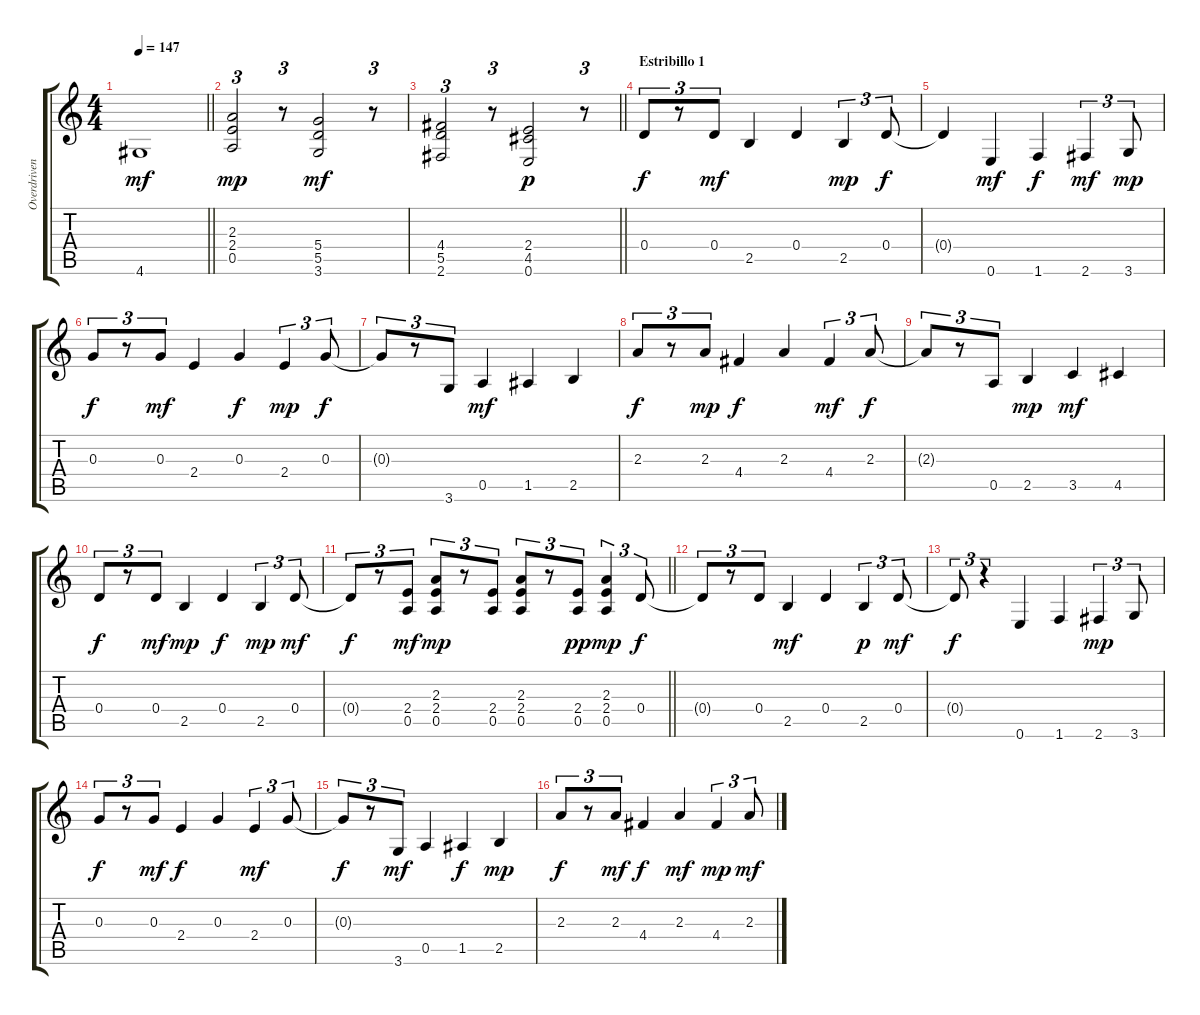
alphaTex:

\track ("Overdriven Guitar" "Overdriven") {instrument overdrivenguitar}
\staff {score tabs}
\tuning (E4 B3 G3 D3 A2 E2) {hide}
\ts (4 4)
\tempo 147
\clef g2
\barLineRight lightlight
\ks c
4.6.1{dy mf} |
(2.3 2.4 0.5).2{tu (3 2) dy mp} r.8{tu (3 2)} (5.4 5.5 3.6).2{dy mf} r.8{tu (3 2)} |
\barLineRight lightlight
(4.4 5.5 2.6).2{tu (3 2)} r.8{tu (3 2)} (2.4 4.5 0.6).2{dy p} r.8{tu (3 2)} |
\section ("" "Estribillo 1")
0.4.8{tu (3 2) dy f} r.8{tu (3 2)} 0.4.8{tu (3 2) dy mf} 2.5.4 0.4.4 2.5.4{tu (3 2) dy mp} 0.4.8{tu (3 2) dy f} |
0.4{t}.4 0.6.4{dy mf} 1.6.4{dy f} 2.6.4{tu (3 2) dy mf} 3.6.8{tu (3 2) dy mp} |
0.3.8{tu (3 2) dy f} r.8{tu (3 2)} 0.3.8{tu (3 2) dy mf} 2.4.4 0.3.4{dy f} 2.4.4{tu (3 2) dy mp} 0.3.8{tu (3 2) dy f} |
0.3{t}.8{tu (3 2)} r.8{tu (3 2)} 3.6.8{tu (3 2)} 0.5.4{dy mf} 1.5.4 2.5.4 |
2.3.8{tu (3 2) dy f} r.8{tu (3 2)} 2.3.8{tu (3 2) dy mp} 4.4.4{dy f} 2.3.4 4.4.4{tu (3 2) dy mf} 2.3.8{tu (3 2) dy f} |
2.3{t}.8{tu (3 2)} r.8{tu (3 2)} 0.5.8{tu (3 2)} 2.5.4{dy mp} 3.5.4{dy mf} 4.5.4 |
0.4.8{tu (3 2) dy f} r.8{tu (3 2)} 0.4.8{tu (3 2) dy mf} 2.5.4{dy mp} 0.4.4{dy f} 2.5.4{tu (3 2) dy mp} 0.4.8{tu (3 2) dy mf} |
\barLineRight lightlight
0.4{t}.8{tu (3 2) dy f} r.8{tu (3 2)} (2.4 0.5).8{tu (3 2) dy mf} (2.3 2.4 0.5).8{tu (3 2) dy mp} r.8{tu (3 2)} (2.4 0.5).8{tu (3 2)} (2.3 2.4 0.5).8{tu (3 2)} r.8{tu (3 2)} (2.4 0.5).8{tu (3 2) dy pp} (2.3 2.4 0.5).4{tu (3 2) dy mp} 0.4.8{tu (3 2) dy f} |
0.4{t}.8{tu (3 2)} r.8{tu (3 2)} 0.4.8{tu (3 2)} 2.5.4{dy mf} 0.4.4 2.5.4{tu (3 2) dy p} 0.4.8{tu (3 2) dy mf} |
0.4{t}.8{tu (3 2) dy f} r.4{tu (3 2)} 0.6.4 1.6.4 2.6.4{tu (3 2) dy mp} 3.6.8{tu (3 2)} |
0.3.8{tu (3 2) dy f} r.8{tu (3 2)} 0.3.8{tu (3 2) dy mf} 2.4.4{dy f} 0.3.4 2.4.4{tu (3 2) dy mf} 0.3.8{tu (3 2)} |
0.3{t}.8{tu (3 2) dy f} r.8{tu (3 2)} 3.6.8{tu (3 2) dy mf} 0.5.4 1.5.4{dy f} 2.5.4{dy mp} |
2.3.8{tu (3 2) dy f} r.8{tu (3 2)} 2.3.8{tu (3 2) dy mf} 4.4.4{dy f} 2.3.4{dy mf} 4.4.4{tu (3 2) dy mp} 2.3.8{tu (3 2) dy mf}
